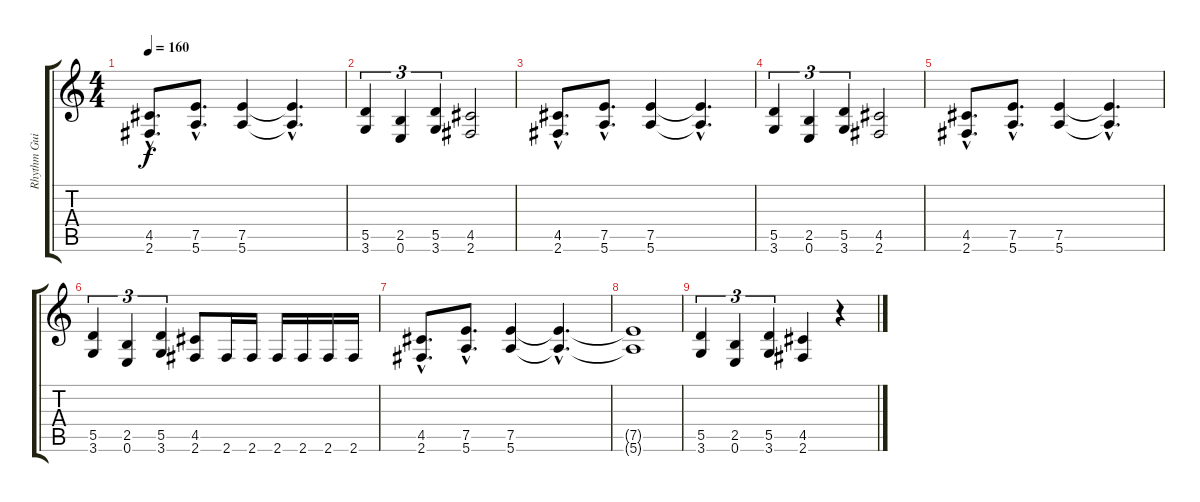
\track ("Rhythm Guitar" "Rhythm Gui") {instrument distortionguitar}
\staff {score tabs}
\tuning (E4 B3 G3 D3 A2 E2) {hide}
\ts (4 4)
\tempo 160
\clef g2
\ks c
(4.5{hac} 2.6{hac}).8{d dy f} (7.5{hac} 5.6{hac}).8{d} (7.5 5.6).4 (7.5{hac t} 5.6{hac t}).4{d} |
(5.5 3.6).4{tu (3 2)} (2.5 0.6).4{tu (3 2)} (5.5 3.6).4{tu (3 2)} (4.5 2.6).2 |
(4.5{hac} 2.6{hac}).8{d} (7.5{hac} 5.6{hac}).8{d} (7.5 5.6).4 (7.5{hac t} 5.6{hac t}).4{d} |
(5.5 3.6).4{tu (3 2)} (2.5 0.6).4{tu (3 2)} (5.5 3.6).4{tu (3 2)} (4.5 2.6).2 |
(4.5{hac} 2.6{hac}).8{d} (7.5{hac} 5.6{hac}).8{d} (7.5 5.6).4 (7.5{hac t} 5.6{hac t}).4{d} |
(5.5 3.6).4{tu (3 2)} (2.5 0.6).4{tu (3 2)} (5.5 3.6).4{tu (3 2)} (4.5 2.6).8 2.6.16 2.6.16 2.6.16 2.6.16 2.6.16 2.6.16 |
(4.5{hac} 2.6{hac}).8{d} (7.5{hac} 5.6{hac}).8{d} (7.5 5.6).4 (7.5{hac t} 5.6{hac t}).4{d} |
(7.5{t} 5.6{t}).1 |
(5.5 3.6).4{tu (3 2)} (2.5 0.6).4{tu (3 2)} (5.5 3.6).4{tu (3 2)} (4.5 2.6).4 r.4
